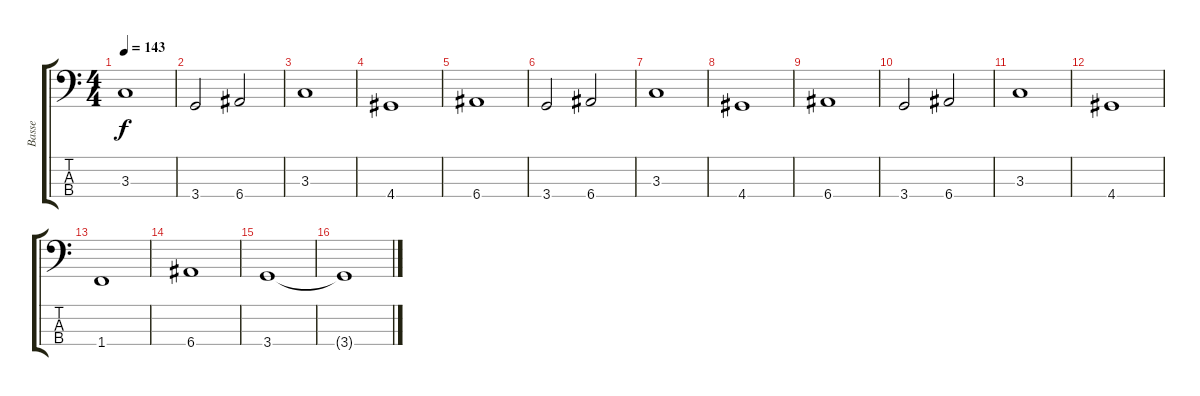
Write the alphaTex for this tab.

\track ("Basse" "Basse") {instrument electricbassfinger}
\staff {score tabs}
\tuning (G2 D2 A1 E1) {hide}
\ts (4 4)
\tempo 143
\clef f4
\ks c
3.3{t}.1{dy f} |
3.4.2 6.4.2 |
3.3.1 |
4.4.1 |
6.4.1 |
3.4.2 6.4.2 |
3.3.1 |
4.4.1 |
6.4.1 |
3.4.2 6.4.2 |
3.3.1 |
4.4.1 |
1.4.1 |
6.4.1 |
3.4.1 |
3.4{t}.1
